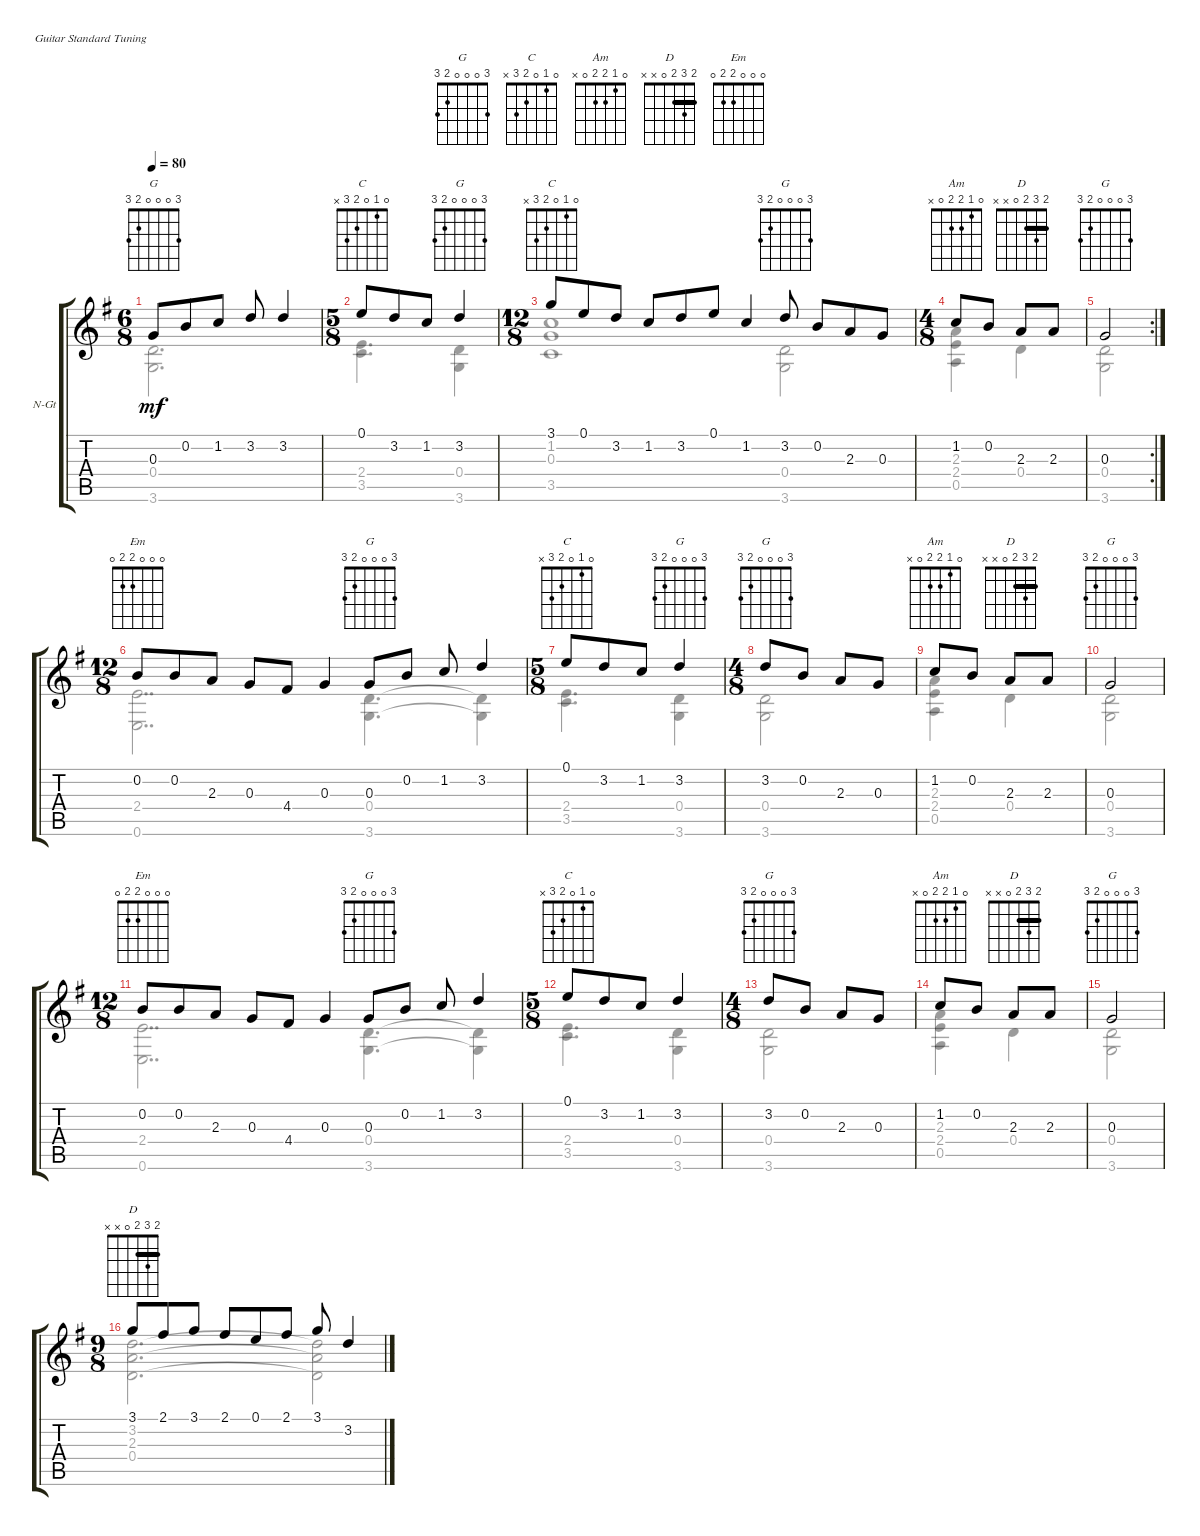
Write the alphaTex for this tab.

\defaultSystemsLayout 4
\bracketExtendMode groupsimilarinstruments
\firstSystemTrackNameOrientation horizontal
\otherSystemsTrackNameOrientation horizontal
\chordDiagramsInScore
\track ("Nylon Guitar" "N-Gt") {instrument acousticguitarnylon}
\staff {score tabs}
\tuning (E4 B3 G3 D3 A2 E2)
\chord ("G" 3 0 0 0 2 3) {showfingering false}
\chord ("C" 0 1 0 2 3 x) {showfingering false}
\chord ("Am" 0 1 2 2 0 x) {showfingering false}
\chord ("D" 2 3 2 0 x x) {showfingering false barre 2}
\chord ("Em" 0 0 0 2 2 0) {showfingering false}
\voice
\ts (6 8)
\tempo 80
\clef g2
\ks g
0.3.8{ch "G" dy mf instrument acousticguitarnylon} 0.2.8 1.2.8 3.2.8 3.2.4 |
\ts (5 8)
0.1.8{ch "C"} 3.2.8 1.2.8 3.2.4{ch "G"} |
\ts (12 8)
3.1.8{ch "C"} 0.1.8 3.2.8 1.2.8 3.2.8 0.1.8 1.2.4 3.2.8{ch "G"} 0.2.8 2.3.8 0.3.8 |
\ts (4 8)
1.2.8{ch "Am"} 0.2.8 2.3.8{ch "D"} 2.3.8 |
\rc 2
0.3.2{ch "G"} |
\ts (12 8)
0.2.8{ch "Em"} 0.2.8 2.3.8 0.3.8 4.4.8 0.3.4 0.3.8{ch "G"} 0.2.8 1.2.8 3.2.4 |
\ts (5 8)
0.1.8{ch "C"} 3.2.8 1.2.8 3.2.4{ch "G"} |
\ts (4 8)
3.2.8{ch "G"} 0.2.8 2.3.8 0.3.8 |
1.2.8{ch "Am"} 0.2.8 2.3.8{ch "D"} 2.3.8 |
0.3.2{ch "G"} |
\ts (12 8)
0.2.8{ch "Em"} 0.2.8 2.3.8 0.3.8 4.4.8 0.3.4 0.3.8{ch "G"} 0.2.8 1.2.8 3.2.4 |
\ts (5 8)
0.1.8{ch "C"} 3.2.8 1.2.8 3.2.4 |
\ts (4 8)
3.2.8{ch "G"} 0.2.8 2.3.8 0.3.8 |
1.2.8{ch "Am"} 0.2.8 2.3.8{ch "D"} 2.3.8 |
0.3.2{ch "G"} |
\ts (9 8)
3.1.8{ch "D"} 2.1.8 3.1.8 2.1.8 0.1.8 2.1.8 3.1.8 3.2.4
\voice
\clef g2
\ottava regular
\simile none
\ks g
(3.6 0.4).2{d dy mf} |
(3.5 2.4).4{d} (3.6 0.4).4 |
(3.5 0.3 1.2).1 (3.6 0.4).2 |
(2.4 0.5 2.3).4 0.4.4 |
(3.6 0.4).2 |
(0.6 2.4).2{dd} (3.6 0.4).4{d} (3.6{t} 0.4{t}).4 |
(3.5 2.4).4{d} (3.6 0.4).4 |
(3.6 0.4).2 |
(2.4 0.5 2.3).4 0.4.4 |
(3.6 0.4).2 |
(2.4 0.6).2{dd} (3.6 0.4).4{d} (3.6{t} 0.4{t}).4 |
(3.5 2.4).4{d} (3.6 0.4).4 |
(3.6 0.4).2 |
(2.4 0.5 2.3).4 0.4.4 |
(3.6 0.4).2 |
(0.4 2.3 3.2).2{d} (3.2{t} 2.3{t} 0.4{t}).2
